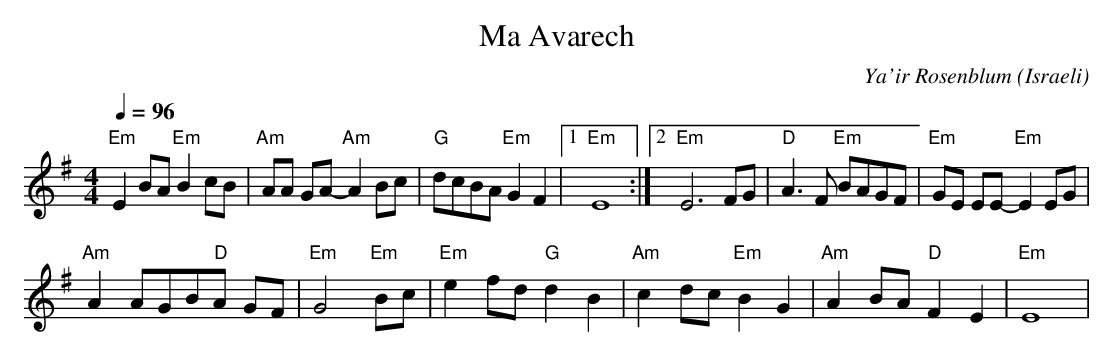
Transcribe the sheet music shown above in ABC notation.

X:1
T:Ma Avarech
O:Israeli
C:Ya'ir Rosenblum
L:1/8
M:4/4
Q:1/4=96
K:Em
"Em"E2 BA "Em"B2 cB| "Am"AA GA-"Am"A2 Bc| "G"dcBA "Em"G2 F2|\
[1 "Em"E8 :|[2 "Em"E6 FG|\
"D"A3 F "Em"BAGF| "Em"GE EE-"Em"E2 EG|
"Am"A2 AGB"D"A GF| "Em"G4 "Em"Bc|\
"Em"e2 fd "G"d2 B2| "Am"c2 dc "Em"B2 G2 | "Am"A2 BA "D"F2 E2 | "Em"E8|
